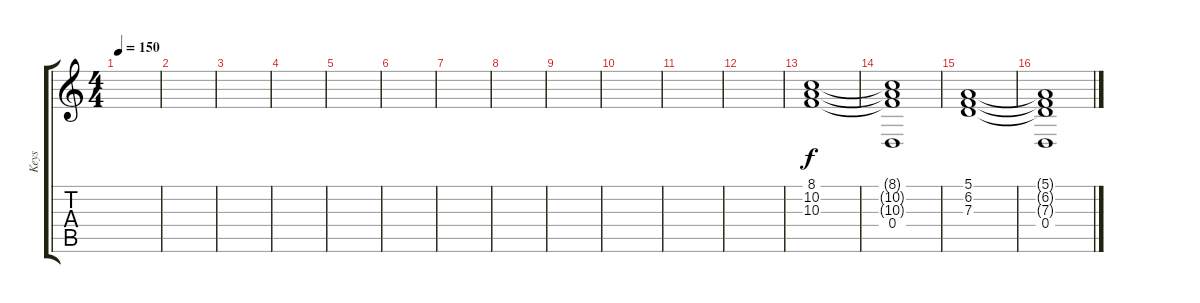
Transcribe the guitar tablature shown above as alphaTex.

\track ("Keys" "Keys") {instrument acousticgrandpiano}
\staff {score tabs}
\tuning (E4 B3 G3 D3 A2 D2) {hide}
\ts (4 4)
\tempo 150
\clef g2
\ks c
|
|
|
|
|
|
|
|
|
|
|
|
(8.1 10.2 10.3).1 |
(8.1{t} 10.2{t} 10.3{t} 0.4).1 |
(5.1 6.2 7.3).1 |
(5.1{t} 6.2{t} 7.3{t} 0.4).1
